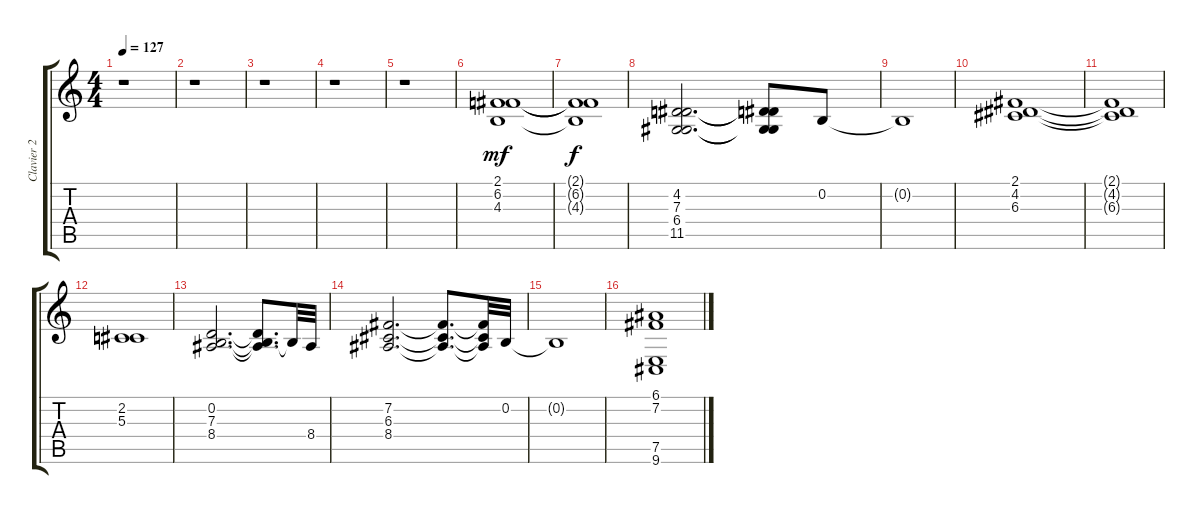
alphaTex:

\track ("Clavier 2" "Clavier 2") {instrument pad8sweep}
\staff {score tabs}
\tuning (E4 B3 G3 D3 A2 E2) {hide}
\ts (4 4)
\tempo 127
\clef g2
\ks c
r.1{dy mf} |
r.1 |
r.1 |
r.1 |
r.1 |
(2.1 6.2 4.3).1 |
(2.1{t} 6.2{t} 4.3{t}).1{dy f} |
(4.2 7.3 6.4 11.5).2{d} (4.2{t} 7.3{t} 6.4{t} 11.5{t}).8 0.2.8 |
0.2{t}.1 |
(2.1 4.2 6.3).1 |
(2.1{t} 4.2{t} 6.3{t}).1 |
(2.2 5.3).1 |
(0.2 7.3 8.4).2{d} (0.2{t} 7.3{t} 8.4{t}).8{d} 0.2{t}.32 8.4.32 |
(7.2 6.3 8.4).2{d} (7.2{t} 6.3{t} 8.4{t}).8{d} (7.2{t} 6.3{t} 8.4{t}).32 0.2.32 |
0.2{t}.1 |
(6.1 7.2 7.5 9.6).1
